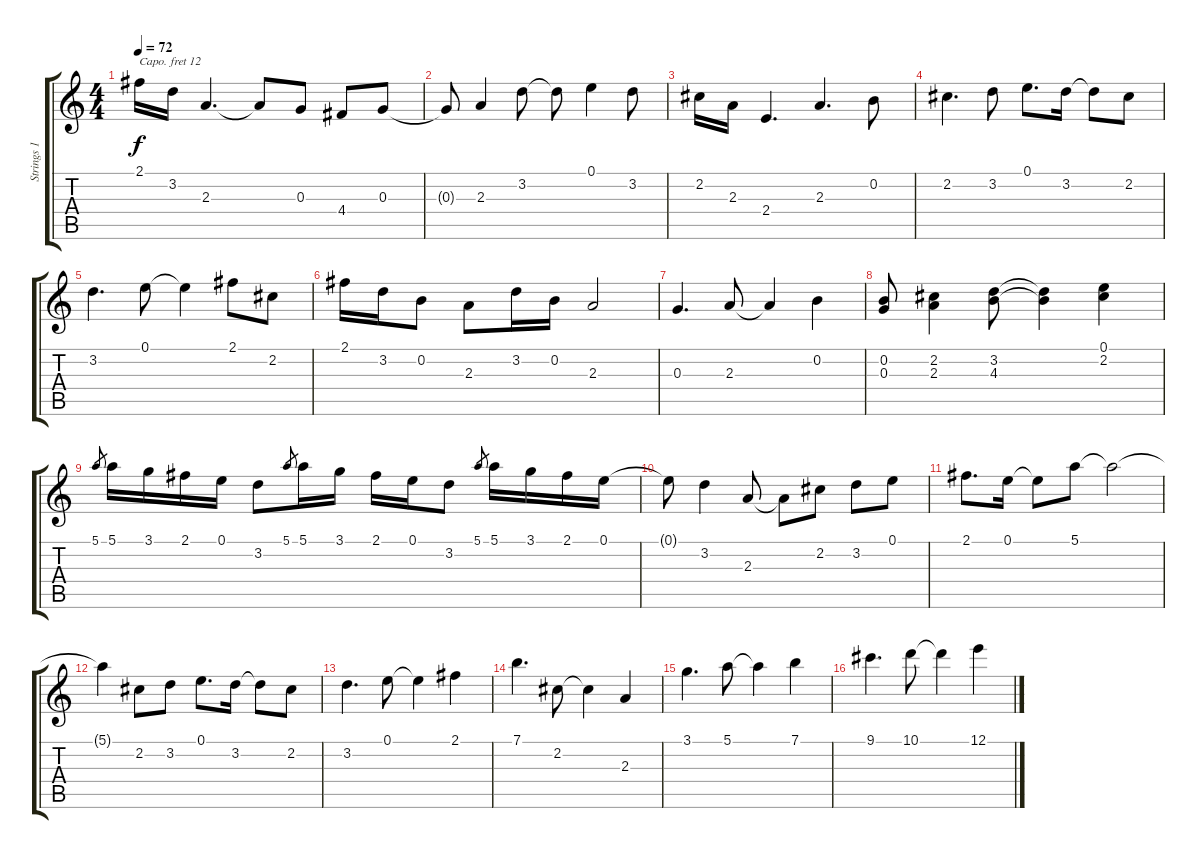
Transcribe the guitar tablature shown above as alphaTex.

\track ("Strings 1" "Strings 1") {instrument stringensemble1}
\staff {score tabs}
\capo 12
\tuning (E4 B3 G3 D3 A2 E2) {hide}
\ts (4 4)
\tempo 72
\clef g2
\ks c
2.1.16{dy f} 3.2.16 2.3.4{d} 2.3{t}.8 0.3.8 4.4.8 0.3.8 |
0.3{t}.8 2.3.4 3.2.8 3.2{t}.8 0.1.4 3.2.8 |
2.2.16 2.3.16 2.4.4{d} 2.3.4{d} 0.2.8 |
2.2.4{d} 3.2.8 0.1.8{d} 3.2.16 3.2{t}.8 2.2.8 |
3.2.4{d} 0.1.8 0.1{t}.4 2.1.8 2.2.8 |
2.1.16 3.2.16 0.2.8 2.3.8 3.2.16 0.2.16 2.3.2 |
0.3.4{d} 2.3.8 2.3{t}.4 0.2.4 |
(0.2 0.3).8 (2.2 2.3).4 (3.2 4.3).8 (3.2{t} 4.3{t}).4 (0.1 2.2).4 |
5.1.8{gr} 5.1.16 3.1.16 2.1.16 0.1.16 3.2.8 5.1.8{gr} 5.1.16 3.1.16 2.1.16 0.1.16 3.2.8 5.1.8{gr} 5.1.16 3.1.16 2.1.16 0.1.16 |
0.1{t}.8 3.2.4 2.3.8 2.3{t}.8 2.2.8 3.2.8 0.1.8 |
2.1.8{d} 0.1.16 0.1{t}.8 5.1.8 5.1{t}.2 |
5.1{t}.4 2.2.8 3.2.8 0.1.8{d} 3.2.16 3.2{t}.8 2.2.8 |
3.2.4{d} 0.1.8 0.1{t}.4 2.1.4 |
7.1.4{d} 2.2.8 2.2{t}.4 2.3.4 |
3.1.4{d} 5.1.8 5.1{t}.4 7.1.4 |
9.1.4{d} 10.1.8 10.1{t}.4 12.1.4
